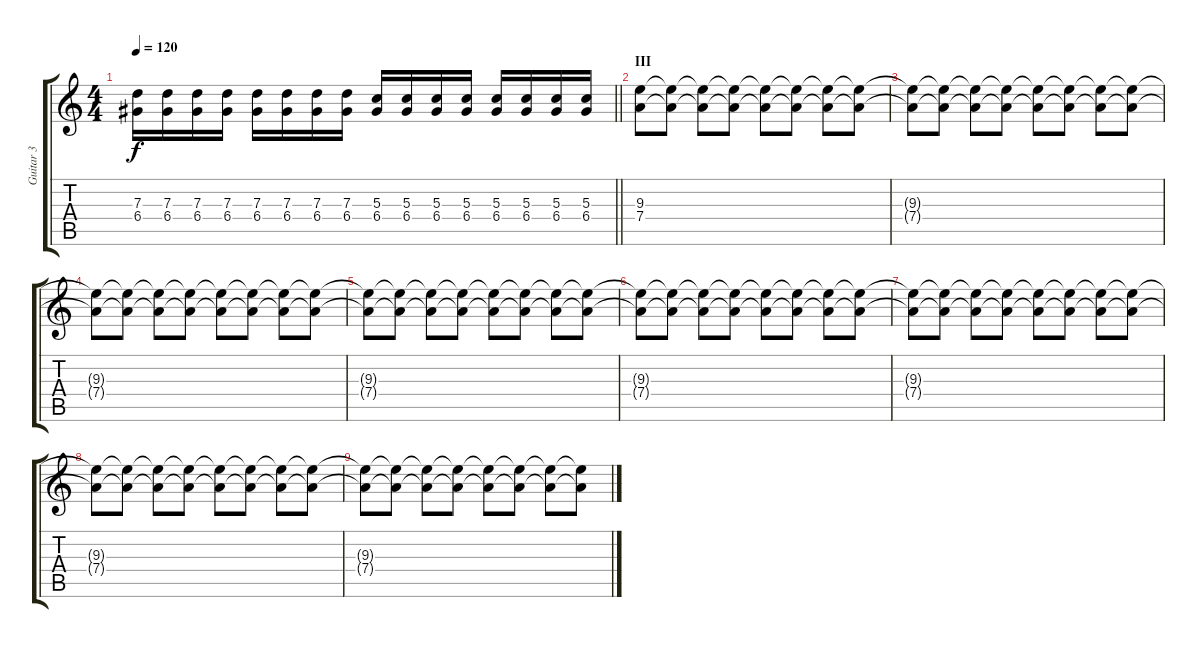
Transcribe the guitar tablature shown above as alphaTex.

\track ("Guitar 3" "Guitar 3") {instrument overdrivenguitar}
\staff {score tabs}
\tuning (E4 B3 G3 D3 A2 E2) {hide}
\ts (4 4)
\tempo 120
\clef g2
\barLineRight lightlight
\ks c
(7.3 6.4).16{dy f} (7.3 6.4).16 (7.3 6.4).16 (7.3 6.4).16 (7.3 6.4).16 (7.3 6.4).16 (7.3 6.4).16 (7.3 6.4).16 (5.3 6.4).16 (5.3 6.4).16 (5.3 6.4).16 (5.3 6.4).16 (5.3 6.4).16 (5.3 6.4).16 (5.3 6.4).16 (5.3 6.4).16 |
\section ("" "III")
(9.3 7.4).8 (9.3{t} 7.4{t}).8 (9.3{t} 7.4{t}).8 (9.3{t} 7.4{t}).8 (9.3{t} 7.4{t}).8 (9.3{t} 7.4{t}).8 (9.3{t} 7.4{t}).8 (9.3{t} 7.4{t}).8 |
(9.3{t} 7.4{t}).8 (9.3{t} 7.4{t}).8 (9.3{t} 7.4{t}).8 (9.3{t} 7.4{t}).8 (9.3{t} 7.4{t}).8 (9.3{t} 7.4{t}).8 (9.3{t} 7.4{t}).8 (9.3{t} 7.4{t}).8 |
(9.3{t} 7.4{t}).8 (9.3{t} 7.4{t}).8 (9.3{t} 7.4{t}).8 (9.3{t} 7.4{t}).8 (9.3{t} 7.4{t}).8 (9.3{t} 7.4{t}).8 (9.3{t} 7.4{t}).8 (9.3{t} 7.4{t}).8 |
(9.3{t} 7.4{t}).8 (9.3{t} 7.4{t}).8 (9.3{t} 7.4{t}).8 (9.3{t} 7.4{t}).8 (9.3{t} 7.4{t}).8 (9.3{t} 7.4{t}).8 (9.3{t} 7.4{t}).8 (9.3{t} 7.4{t}).8 |
(9.3{t} 7.4{t}).8 (9.3{t} 7.4{t}).8 (9.3{t} 7.4{t}).8 (9.3{t} 7.4{t}).8 (9.3{t} 7.4{t}).8 (9.3{t} 7.4{t}).8 (9.3{t} 7.4{t}).8 (9.3{t} 7.4{t}).8 |
(9.3{t} 7.4{t}).8 (9.3{t} 7.4{t}).8 (9.3{t} 7.4{t}).8 (9.3{t} 7.4{t}).8 (9.3{t} 7.4{t}).8 (9.3{t} 7.4{t}).8 (9.3{t} 7.4{t}).8 (9.3{t} 7.4{t}).8 |
(9.3{t} 7.4{t}).8 (9.3{t} 7.4{t}).8 (9.3{t} 7.4{t}).8 (9.3{t} 7.4{t}).8 (9.3{t} 7.4{t}).8 (9.3{t} 7.4{t}).8 (9.3{t} 7.4{t}).8 (9.3{t} 7.4{t}).8 |
(9.3{t} 7.4{t}).8 (9.3{t} 7.4{t}).8 (9.3{t} 7.4{t}).8 (9.3{t} 7.4{t}).8 (9.3{t} 7.4{t}).8 (9.3{t} 7.4{t}).8 (9.3{t} 7.4{t}).8 (9.3{t} 7.4{t}).8
